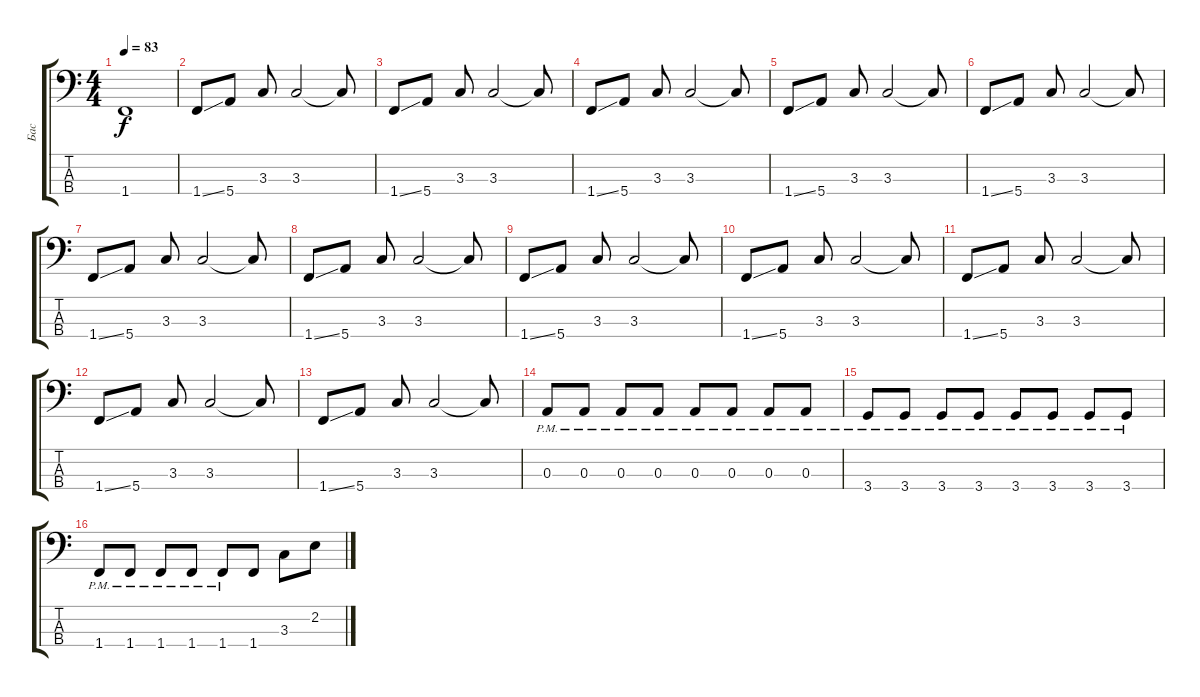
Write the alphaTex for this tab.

\track ("Бас" "Бас") {instrument electricbassfinger}
\staff {score tabs}
\tuning (G2 D2 A1 E1) {hide}
\ts (4 4)
\tempo 83
\clef f4
\ks c
1.4.1{dy f} |
1.4{ss}.8 5.4.8 3.3.8 3.3.2 3.3{t}.8 |
1.4{ss}.8 5.4.8 3.3.8 3.3.2 3.3{t}.8 |
1.4{ss}.8 5.4.8 3.3.8 3.3.2 3.3{t}.8 |
1.4{ss}.8 5.4.8 3.3.8 3.3.2 3.3{t}.8 |
1.4{ss}.8 5.4.8 3.3.8 3.3.2 3.3{t}.8 |
1.4{ss}.8 5.4.8 3.3.8 3.3.2 3.3{t}.8 |
1.4{ss}.8 5.4.8 3.3.8 3.3.2 3.3{t}.8 |
1.4{ss}.8 5.4.8 3.3.8 3.3.2 3.3{t}.8 |
1.4{ss}.8 5.4.8 3.3.8 3.3.2 3.3{t}.8 |
1.4{ss}.8 5.4.8 3.3.8 3.3.2 3.3{t}.8 |
1.4{ss}.8 5.4.8 3.3.8 3.3.2 3.3{t}.8 |
1.4{ss}.8 5.4.8 3.3.8 3.3.2 3.3{t}.8 |
0.3{pm}.8 0.3{pm}.8 0.3{pm}.8 0.3{pm}.8 0.3{pm}.8 0.3{pm}.8 0.3{pm}.8 0.3{pm}.8 |
3.4{pm}.8 3.4{pm}.8 3.4{pm}.8 3.4{pm}.8 3.4{pm}.8 3.4{pm}.8 3.4{pm}.8 3.4{pm}.8 |
1.4{pm}.8 1.4{pm}.8 1.4{pm}.8 1.4{pm}.8 1.4{pm}.8 1.4.8 3.3.8 2.2.8
